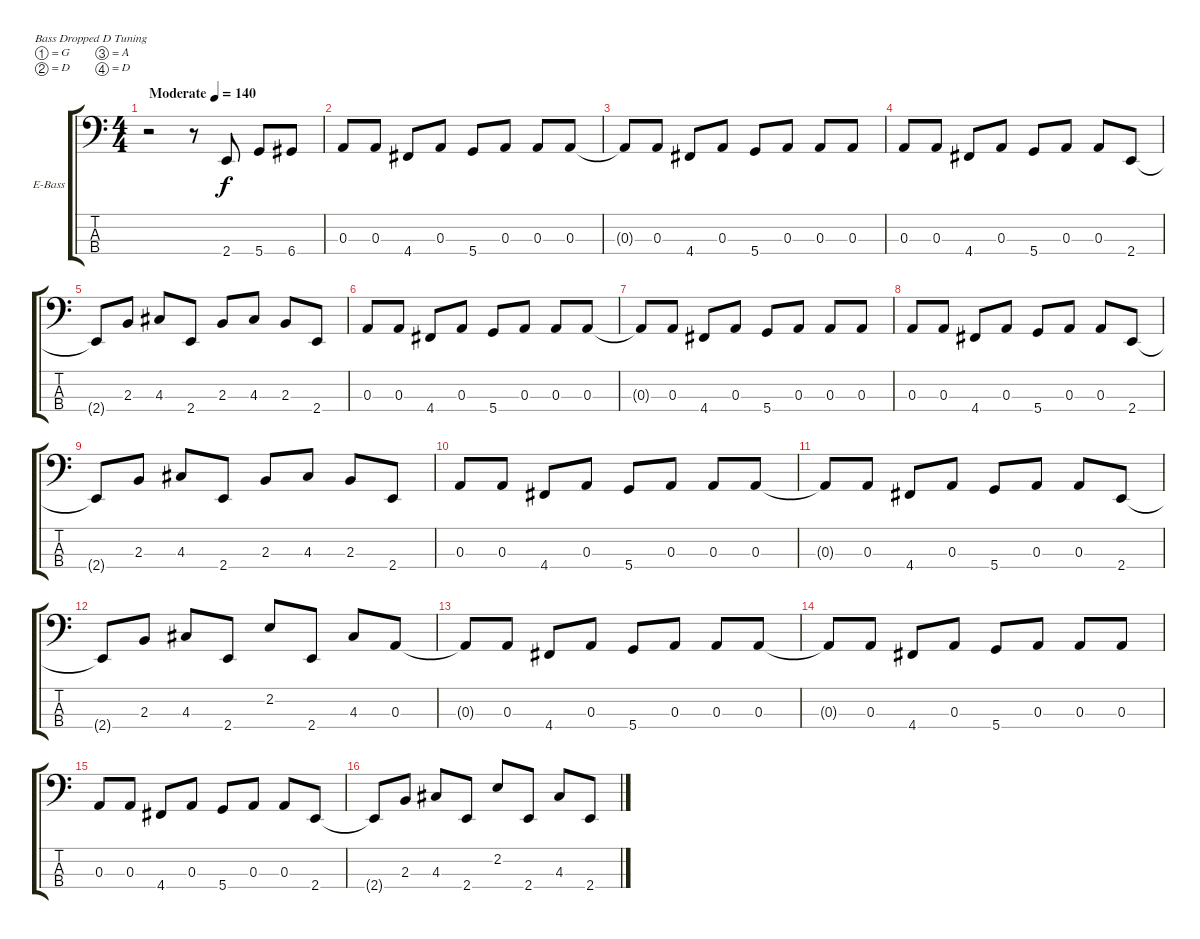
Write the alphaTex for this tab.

\bracketExtendMode groupsimilarinstruments
\firstSystemTrackNameOrientation horizontal
\otherSystemsTrackNameOrientation horizontal
\track ("Bass" "E-Bass") {instrument electricbassfinger}
\staff {score tabs}
\tuning (G2 D2 A1 D1)
\ts (4 4)
\beaming (8 2 2 2 2)
\tempo (140 "Moderate")
\clef f4
\ks c
r.2{dy f instrument electricbassfinger} r.8 2.4.8 5.4.8 6.4.8 |
0.3.8 0.3.8 4.4.8 0.3.8 5.4.8 0.3.8 0.3.8 0.3.8 |
0.3{t}.8 0.3.8 4.4.8 0.3.8 5.4.8 0.3.8 0.3.8 0.3.8 |
0.3.8 0.3.8 4.4.8 0.3.8 5.4.8 0.3.8 0.3.8 2.4.8 |
2.4{t}.8 2.3.8 4.3.8 2.4.8 2.3.8 4.3.8 2.3.8 2.4.8 |
0.3.8 0.3.8 4.4.8 0.3.8 5.4.8 0.3.8 0.3.8 0.3.8 |
0.3{t}.8 0.3.8 4.4.8 0.3.8 5.4.8 0.3.8 0.3.8 0.3.8 |
0.3.8 0.3.8 4.4.8 0.3.8 5.4.8 0.3.8 0.3.8 2.4.8 |
2.4{t}.8 2.3.8 4.3.8 2.4.8 2.3.8 4.3.8 2.3.8 2.4.8 |
0.3.8 0.3.8 4.4.8 0.3.8 5.4.8 0.3.8 0.3.8 0.3.8 |
0.3{t}.8 0.3.8 4.4.8 0.3.8 5.4.8 0.3.8 0.3.8 2.4.8 |
2.4{t}.8 2.3.8 4.3.8 2.4.8 2.2.8 2.4.8 4.3.8 0.3.8 |
0.3{t}.8 0.3.8 4.4.8 0.3.8 5.4.8 0.3.8 0.3.8 0.3.8 |
0.3{t}.8 0.3.8 4.4.8 0.3.8 5.4.8 0.3.8 0.3.8 0.3.8 |
0.3.8 0.3.8 4.4.8 0.3.8 5.4.8 0.3.8 0.3.8 2.4.8 |
2.4{t}.8 2.3.8 4.3.8 2.4.8 2.2.8 2.4.8 4.3.8 2.4.8
